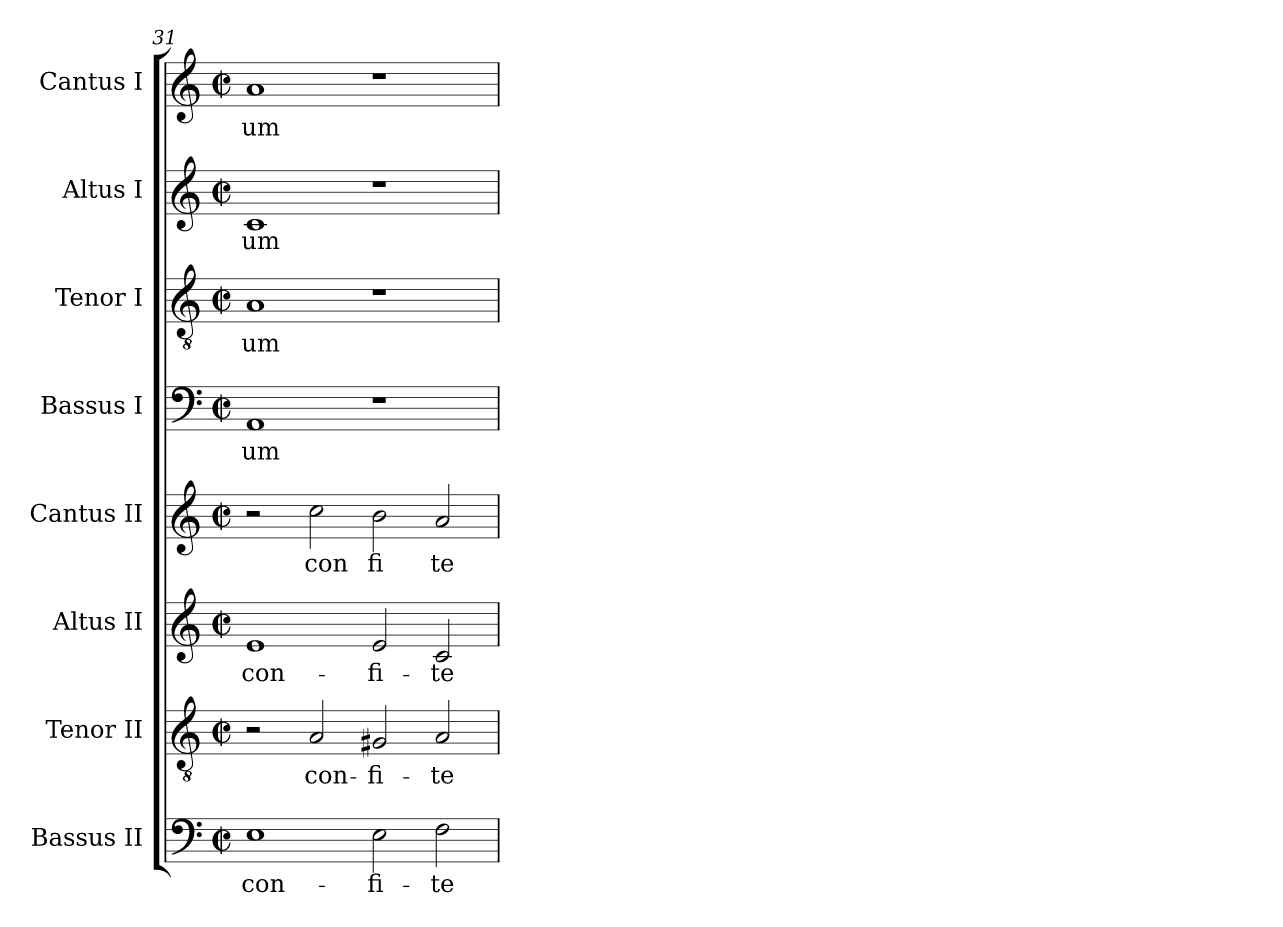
**kern	**text	**kern	**text	**kern	**text	**kern	**text	**kern	**text	**kern	**text	**kern	**text	**kern	**text
*part8	*part8	*part7	*part7	*part6	*part6	*part5	*part5	*part4	*part4	*part3	*part3	*part2	*part2	*part1	*part1
*staff8	*staff8	*staff7	*staff7	*staff6	*staff6	*staff5	*staff5	*staff4	*staff4	*staff3	*staff3	*staff2	*staff2	*staff1	*staff1
*I"Bassus II	*	*I"Tenor II	*	*I"Altus II	*	*I"Cantus II	*	*I"Bassus I	*	*I"Tenor I	*	*I"Altus I	*	*I"Cantus I	*
!!LO:LB:g=z
*clefF4	*	*clefGv2	*	*clefG2	*	*clefG2	*	*clefF4	*	*clefGv2	*	*clefG2	*	*clefG2	*
*M2/2	*	*M2/2	*	*M2/2	*	*M2/2	*	*M2/2	*	*M2/2	*	*M2/2	*	*M2/2	*
*met(c|)	*	*met(c|)	*	*met(c|)	*	*met(c|)	*	*met(c|)	*	*met(c|)	*	*met(c|)	*	*met(c|)	*
=31	=31	=31	=31	=31	=31	=31	=31	=31	=31	=31	=31	=31	=31	=31	=31
!	!LO:LY:b:cj	!	!	!	!LO:LY:b:cj	!	!	!	!LO:LY:b:cj	!	!LO:LY:b:cj	!	!LO:LY:b:cj	!	!LO:LY:b:cj
1E	con-	2r	.	1e	con-	2r	.	1AA	um	1A	-um	1c	um	1a	um
!	!	!	!LO:LY:b:cj	!	!	!	!LO:LY:b:cj	!	!	!	!	!	!	!	!
.	.	2A/	con-	.	.	2cc\	con	.	.	.	.	.	.	.	.
!	!LO:LY:b:cj	!	!LO:LY:b:cj	!	!LO:LY:b:cj	!	!LO:LY:b:cj	!	!	!	!	!	!	!	!
2E\	-fi-	2G#X/	-fi-	2e/	-fi-	2b\	fi	1r	.	1r	.	1r	.	1r	.
!	!LO:LY:b:cj	!	!LO:LY:b:cj	!	!LO:LY:b:cj	!	!LO:LY:b:cj	!	!	!	!	!	!	!	!
2F\	-te-	2A/	-te-	2c/	-te-	2a/	te	.	.	.	.	.	.	.	.
=	=	=	=	=	=	=	=	=	=	=	=	=	=	=	=
*-	*-	*-	*-	*-	*-	*-	*-	*-	*-	*-	*-	*-	*-	*-	*-
